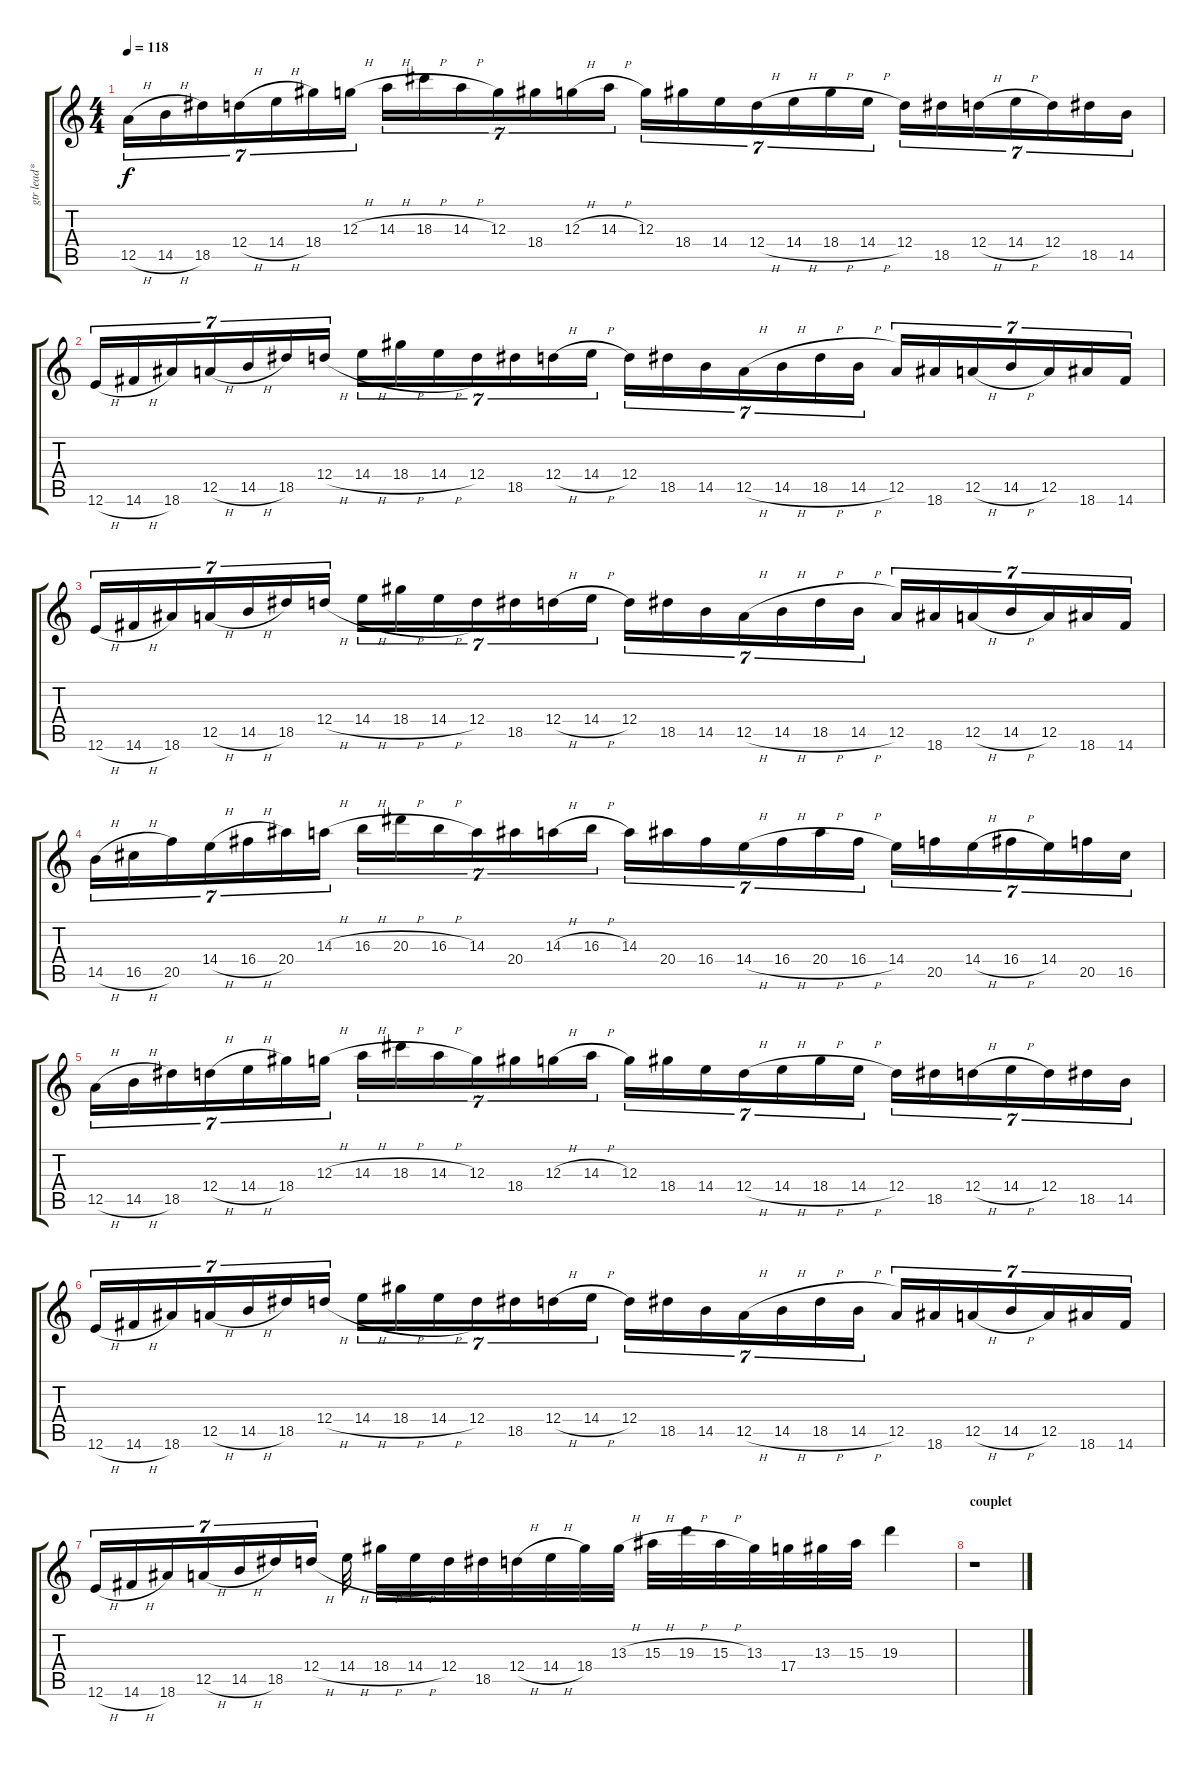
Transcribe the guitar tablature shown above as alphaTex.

\track ("gtr lead*" "gtr lead*") {instrument distortionguitar}
\staff {score tabs}
\tuning (E4 B3 G3 D3 A2 E2) {hide}
\ts (4 4)
\tempo 118
\clef g2
\ks c
12.5{h}.16{tu (7 4) dy f} 14.5{h}.16{tu (7 4)} 18.5.16{tu (7 4)} 12.4{h}.16{tu (7 4)} 14.4{h}.16{tu (7 4)} 18.4.16{tu (7 4)} 12.3{h}.16{tu (7 4)} 14.3{h}.16{tu (7 4)} 18.3{h}.16{tu (7 4)} 14.3{h}.16{tu (7 4)} 12.3.16{tu (7 4)} 18.4.16{tu (7 4)} 12.3{h}.16{tu (7 4)} 14.3{h}.16{tu (7 4)} 12.3.16{tu (7 4)} 18.4.16{tu (7 4)} 14.4.16{tu (7 4)} 12.4{h}.16{tu (7 4)} 14.4{h}.16{tu (7 4)} 18.4{h}.16{tu (7 4)} 14.4{h}.16{tu (7 4)} 12.4.16{tu (7 4)} 18.5.16{tu (7 4)} 12.4{h}.16{tu (7 4)} 14.4{h}.16{tu (7 4)} 12.4.16{tu (7 4)} 18.5.16{tu (7 4)} 14.5.16{tu (7 4)} |
12.6{h}.16{tu (7 4)} 14.6{h}.16{tu (7 4)} 18.6.16{tu (7 4)} 12.5{h}.16{tu (7 4)} 14.5{h}.16{tu (7 4)} 18.5.16{tu (7 4)} 12.4{h}.16{tu (7 4)} 14.4{h}.16{tu (7 4)} 18.4{h}.16{tu (7 4)} 14.4{h}.16{tu (7 4)} 12.4.16{tu (7 4)} 18.5.16{tu (7 4)} 12.4{h}.16{tu (7 4)} 14.4{h}.16{tu (7 4)} 12.4.16{tu (7 4)} 18.5.16{tu (7 4)} 14.5.16{tu (7 4)} 12.5{h}.16{tu (7 4)} 14.5{h}.16{tu (7 4)} 18.5{h}.16{tu (7 4)} 14.5{h}.16{tu (7 4)} 12.5.16{tu (7 4)} 18.6.16{tu (7 4)} 12.5{h}.16{tu (7 4)} 14.5{h}.16{tu (7 4)} 12.5.16{tu (7 4)} 18.6.16{tu (7 4)} 14.6.16{tu (7 4)} |
12.6{h}.16{tu (7 4)} 14.6{h}.16{tu (7 4)} 18.6.16{tu (7 4)} 12.5{h}.16{tu (7 4)} 14.5{h}.16{tu (7 4)} 18.5.16{tu (7 4)} 12.4{h}.16{tu (7 4)} 14.4{h}.16{tu (7 4)} 18.4{h}.16{tu (7 4)} 14.4{h}.16{tu (7 4)} 12.4.16{tu (7 4)} 18.5.16{tu (7 4)} 12.4{h}.16{tu (7 4)} 14.4{h}.16{tu (7 4)} 12.4.16{tu (7 4)} 18.5.16{tu (7 4)} 14.5.16{tu (7 4)} 12.5{h}.16{tu (7 4)} 14.5{h}.16{tu (7 4)} 18.5{h}.16{tu (7 4)} 14.5{h}.16{tu (7 4)} 12.5.16{tu (7 4)} 18.6.16{tu (7 4)} 12.5{h}.16{tu (7 4)} 14.5{h}.16{tu (7 4)} 12.5.16{tu (7 4)} 18.6.16{tu (7 4)} 14.6.16{tu (7 4)} |
14.5{h}.16{tu (7 4)} 16.5{h}.16{tu (7 4)} 20.5.16{tu (7 4)} 14.4{h}.16{tu (7 4)} 16.4{h}.16{tu (7 4)} 20.4.16{tu (7 4)} 14.3{h}.16{tu (7 4)} 16.3{h}.16{tu (7 4)} 20.3{h}.16{tu (7 4)} 16.3{h}.16{tu (7 4)} 14.3.16{tu (7 4)} 20.4.16{tu (7 4)} 14.3{h}.16{tu (7 4)} 16.3{h}.16{tu (7 4)} 14.3.16{tu (7 4)} 20.4.16{tu (7 4)} 16.4.16{tu (7 4)} 14.4{h}.16{tu (7 4)} 16.4{h}.16{tu (7 4)} 20.4{h}.16{tu (7 4)} 16.4{h}.16{tu (7 4)} 14.4.16{tu (7 4)} 20.5.16{tu (7 4)} 14.4{h}.16{tu (7 4)} 16.4{h}.16{tu (7 4)} 14.4.16{tu (7 4)} 20.5.16{tu (7 4)} 16.5.16{tu (7 4)} |
12.5{h}.16{tu (7 4)} 14.5{h}.16{tu (7 4)} 18.5.16{tu (7 4)} 12.4{h}.16{tu (7 4)} 14.4{h}.16{tu (7 4)} 18.4.16{tu (7 4)} 12.3{h}.16{tu (7 4)} 14.3{h}.16{tu (7 4)} 18.3{h}.16{tu (7 4)} 14.3{h}.16{tu (7 4)} 12.3.16{tu (7 4)} 18.4.16{tu (7 4)} 12.3{h}.16{tu (7 4)} 14.3{h}.16{tu (7 4)} 12.3.16{tu (7 4)} 18.4.16{tu (7 4)} 14.4.16{tu (7 4)} 12.4{h}.16{tu (7 4)} 14.4{h}.16{tu (7 4)} 18.4{h}.16{tu (7 4)} 14.4{h}.16{tu (7 4)} 12.4.16{tu (7 4)} 18.5.16{tu (7 4)} 12.4{h}.16{tu (7 4)} 14.4{h}.16{tu (7 4)} 12.4.16{tu (7 4)} 18.5.16{tu (7 4)} 14.5.16{tu (7 4)} |
12.6{h}.16{tu (7 4)} 14.6{h}.16{tu (7 4)} 18.6.16{tu (7 4)} 12.5{h}.16{tu (7 4)} 14.5{h}.16{tu (7 4)} 18.5.16{tu (7 4)} 12.4{h}.16{tu (7 4)} 14.4{h}.16{tu (7 4)} 18.4{h}.16{tu (7 4)} 14.4{h}.16{tu (7 4)} 12.4.16{tu (7 4)} 18.5.16{tu (7 4)} 12.4{h}.16{tu (7 4)} 14.4{h}.16{tu (7 4)} 12.4.16{tu (7 4)} 18.5.16{tu (7 4)} 14.5.16{tu (7 4)} 12.5{h}.16{tu (7 4)} 14.5{h}.16{tu (7 4)} 18.5{h}.16{tu (7 4)} 14.5{h}.16{tu (7 4)} 12.5.16{tu (7 4)} 18.6.16{tu (7 4)} 12.5{h}.16{tu (7 4)} 14.5{h}.16{tu (7 4)} 12.5.16{tu (7 4)} 18.6.16{tu (7 4)} 14.6.16{tu (7 4)} |
12.6{h}.16{tu (7 4)} 14.6{h}.16{tu (7 4)} 18.6.16{tu (7 4)} 12.5{h}.16{tu (7 4)} 14.5{h}.16{tu (7 4)} 18.5.16{tu (7 4)} 12.4{h}.16{tu (7 4)} 14.4{h}.32 18.4{h}.32 14.4{h}.32 12.4.32 18.5.32 12.4{h}.32 14.4{h}.32 18.4.32 13.3{h}.32 15.3{h}.32 19.3{h}.32 15.3{h}.32 13.3.32 17.4.32 13.3.32 15.3.32 19.3.4 |
\section ("" "couplet")
r.1
